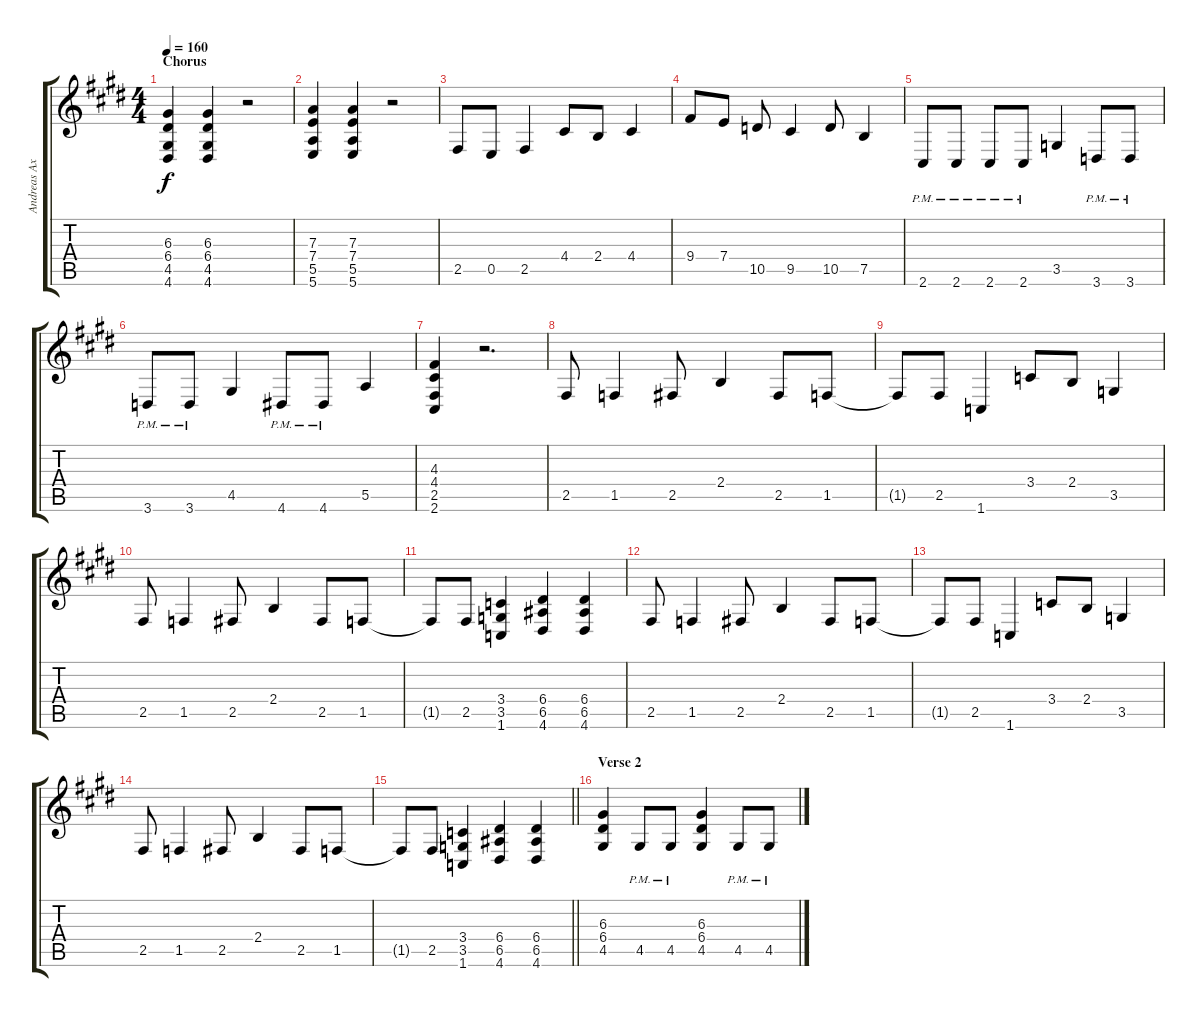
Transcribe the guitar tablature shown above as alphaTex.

\track ("Andreas Axelsson" "Andreas Ax") {instrument distortionguitar}
\staff {score tabs}
\tuning (B3 Gb3 D3 A2 E2 B1) {hide}
\ts (4 4)
\section ("" "Chorus")
\tempo 160
\clef g2
\ks e
(6.3 6.4 4.5 4.6).4{dy f} (6.3 6.4 4.5 4.6).4 r.2 |
(7.3 7.4 5.5 5.6).4 (7.3 7.4 5.5 5.6).4 r.2 |
2.5.8 0.5.8 2.5.4 4.4.8 2.4.8 4.4.4 |
9.4.8 7.4.8 10.5.8 9.5.4 10.5.8 7.5.4 |
2.6{pm}.8 2.6{pm}.8 2.6{pm}.8 2.6{pm}.8 3.5.4 3.6{pm}.8 3.6{pm}.8 |
3.6{pm}.8 3.6{pm}.8 4.5.4 4.6{pm}.8 4.6{pm}.8 5.5.4 |
(4.3 4.4 2.5 2.6).4 r.2{d} |
2.5.8 1.5.4 2.5.8 2.4.4 2.5.8 1.5.8 |
1.5{t}.8 2.5.8 1.6.4 3.4.8 2.4.8 3.5.4 |
2.5.8 1.5.4 2.5.8 2.4.4 2.5.8 1.5.8 |
1.5{t}.8 2.5.8 (3.4 3.5 1.6).4 (6.4 6.5 4.6).4 (6.4 6.5 4.6).4 |
2.5.8 1.5.4 2.5.8 2.4.4 2.5.8 1.5.8 |
1.5{t}.8 2.5.8 1.6.4 3.4.8 2.4.8 3.5.4 |
2.5.8 1.5.4 2.5.8 2.4.4 2.5.8 1.5.8 |
\barLineRight lightlight
1.5{t}.8 2.5.8 (3.4 3.5 1.6).4 (6.4 6.5 4.6).4 (6.4 6.5 4.6).4 |
\section ("" "Verse 2")
(6.3 6.4 4.5).4 4.5{pm}.8 4.5{pm}.8 (6.3 6.4 4.5).4 4.5{pm}.8 4.5{pm}.8
